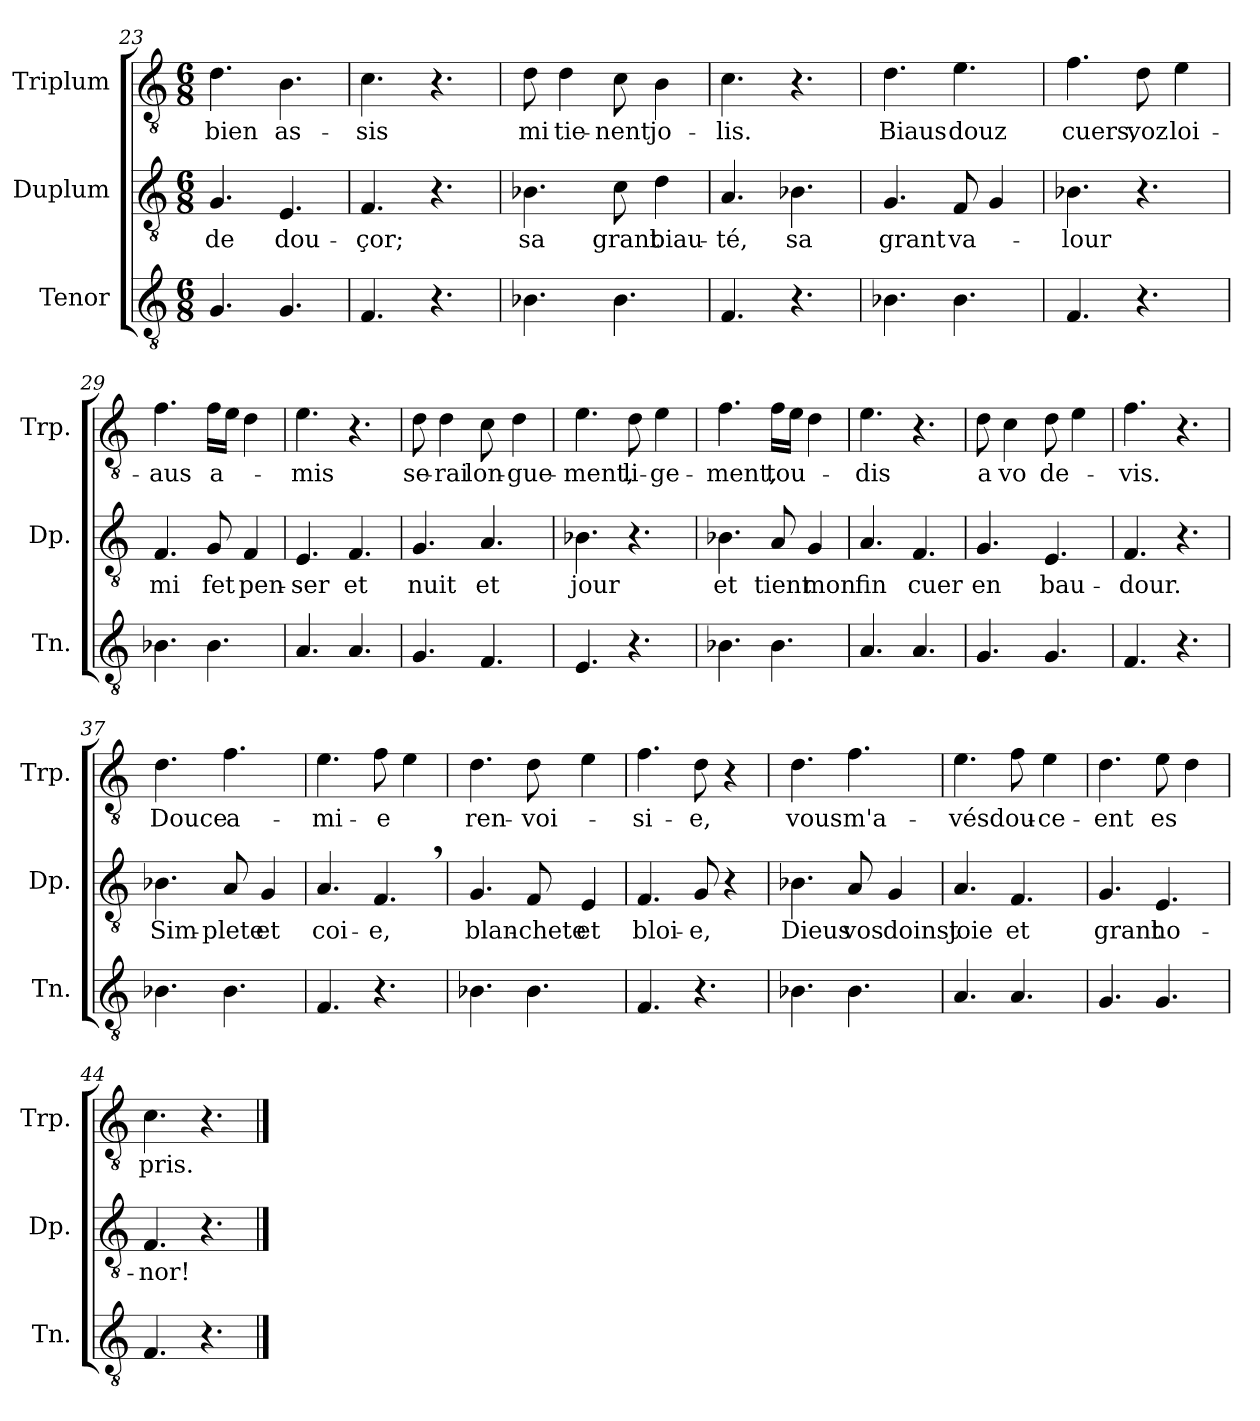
**kern	**kern	**text	**kern	**text
*part3	*part2	*part2	*part1	*part1
*staff3	*staff2	*staff2	*staff1	*staff1
*I"Tenor	*I"Duplum	*	*I"Triplum	*
*I'Tn.	*I'Dp.	*	*I'Trp.	*
*clefGv2	*clefGv2	*	*clefGv2	*
*k[]	*k[]	*	*k[]	*
*M6/8	*M6/8	*	*M6/8	*
=23	=23	=23	=23	=23
!	!	!LO:LY:b	!	!LO:LY:b
4.G/	4.G/	de	4.d\	bien
!	!	!LO:LY:b	!	!LO:LY:b
4.G/	4.E/	dou-	4.B\	as-
=24	=24	=24	=24	=24
!	!	!LO:LY:b	!	!LO:LY:b
4.F/	4.F/	-çor;	4.c\	-sis
4.r	4.r	.	4.r	.
=25	=25	=25	=25	=25
!	!	!LO:LY:b	!	!LO:LY:b
4.B-X\	4.B-X\	sa	8d\	mi
!	!	!	!	!LO:LY:b
.	.	.	4d\	tie-
!	!	!LO:LY:b	!	!LO:LY:b
4.B-\	8c\	grant	8c\	-nent
!	!	!LO:LY:b	!	!LO:LY:b
.	4d\	biau-	4B\	jo-
!!LO:PB:g=z
=26	=26	=26	=26	=26
!	!	!LO:LY:b	!	!LO:LY:b
4.F/	4.A/	-té,	4.c\	-lis.
!	!	!LO:LY:b	!	!
4.r	4.B-X\	sa	4.r	.
=27	=27	=27	=27	=27
!	!	!LO:LY:b	!	!LO:LY:b
4.B-X\	4.G/	grant	4.d\	Biaus
!	!	!LO:LY:b	!	!LO:LY:b
4.B-\	8F/	va-	4.e\	douz
.	4G/	.	.	.
=28	=28	=28	=28	=28
!	!	!LO:LY:b	!	!LO:LY:b
4.F/	4.B-X\	-lour	4.f\	cuers,
!	!	!	!	!LO:LY:b
4.r	4.r	.	8d\	voz
!	!	!	!	!LO:LY:b
.	.	.	4e\	loi-
=29	=29	=29	=29	=29
!	!	!LO:LY:b	!	!LO:LY:b
4.B-X\	4.F/	mi	4.f\	-aus
!	!	!LO:LY:b	!	!LO:LY:b
4.B-\	8G/	fet	16f\LL	a-
.	.	.	16e\JJ	.
!	!	!LO:LY:b	!	!
.	4F/	pen-	4d\	.
=30	=30	=30	=30	=30
!	!	!LO:LY:b	!	!LO:LY:b
4.A/	4.E/	-ser	4.e\	-mis
!	!	!LO:LY:b	!	!
4.A/	4.F/	et	4.r	.
=31	=31	=31	=31	=31
!	!	!LO:LY:b	!	!LO:LY:b
4.G/	4.G/	nuit	8d\	se-
!	!	!	!	!LO:LY:b
.	.	.	4d\	-rai
!	!	!LO:LY:b	!	!LO:LY:b
4.F/	4.A/	et	8c\	lon-
!	!	!	!	!LO:LY:b
.	.	.	4d\	-gue-
=32	=32	=32	=32	=32
!	!	!LO:LY:b	!	!LO:LY:b
4.E/	4.B-X\	jour	4.e\	-ment,
!	!	!	!	!LO:LY:b
4.r	4.r	.	8d\	li-
!	!	!	!	!LO:LY:b
.	.	.	4e\	-ge-
!!LO:LB:g=z
=33	=33	=33	=33	=33
!	!	!LO:LY:b	!	!LO:LY:b
4.B-X\	4.B-X\	et	4.f\	-ment,
!	!	!LO:LY:b	!	!LO:LY:b
4.B-\	8A/	tient	16f\LL	tou-
.	.	.	16e\JJ	.
!	!	!LO:LY:b	!	!
.	4G/	mon	4d\	.
=34	=34	=34	=34	=34
!	!	!LO:LY:b	!	!LO:LY:b
4.A/	4.A/	fin	4.e\	-dis
!	!	!LO:LY:b	!	!
4.A/	4.F/	cuer	4.r	.
=35	=35	=35	=35	=35
!	!	!LO:LY:b	!	!LO:LY:b
4.G/	4.G/	en	8d\	a
!	!	!	!	!LO:LY:b
.	.	.	4c\	vo
!	!	!LO:LY:b	!	!LO:LY:b
4.G/	4.E/	bau-	8d\	de-
.	.	.	4e\	.
=36	=36	=36	=36	=36
!	!	!LO:LY:b	!	!LO:LY:b
4.F/	4.F/	-dour.	4.f\	-vis.
4.r	4.r	.	4.r	.
=37	=37	=37	=37	=37
!	!	!LO:LY:b	!	!LO:LY:b
4.B-X\	4.B-X\	Sim-	4.d\	Douce
!	!	!LO:LY:b	!	!LO:LY:b
4.B-\	8A/	-plete	4.f\	a-
!	!	!LO:LY:b	!	!
.	4G/	et	.	.
=38	=38	=38	=38	=38
!	!	!LO:LY:b	!	!LO:LY:b
4.F/	4.A/	coi-	4.e\	-mi-
!	!	!LO:LY:b	!	!LO:LY:b
4.r	4.F,/	-e,	8f\	-e
.	.	.	4e\	.
=39	=39	=39	=39	=39
!	!	!LO:LY:b	!	!LO:LY:b
4.B-X\	4.G/	blan-	4.d\	ren-
!	!	!LO:LY:b	!	!LO:LY:b
4.B-\	8F/	-chete	8d\	-voi-
!	!	!LO:LY:b	!	!
.	4E/	et	4e\	.
=40	=40	=40	=40	=40
!	!	!LO:LY:b	!	!LO:LY:b
4.F/	4.F/	bloi-	4.f\	-si-
!	!	!LO:LY:b	!	!LO:LY:b
4.r	8G/	-e,	8d\	-e,
.	4r	.	4r	.
!!LO:LB:g=z
=41	=41	=41	=41	=41
!	!	!LO:LY:b	!	!LO:LY:b
4.B-X\	4.B-X\	Dieus	4.d\	vous
!	!	!LO:LY:b	!	!LO:LY:b
4.B-\	8A/	vos	4.f\	m'a-
!	!	!LO:LY:b	!	!
.	4G/	doinst	.	.
=42	=42	=42	=42	=42
!	!	!LO:LY:b	!	!LO:LY:b
4.A/	4.A/	joie	4.e\	-vés
!	!	!LO:LY:b	!	!LO:LY:b
4.A/	4.F/	et	8f\	dou-
!	!	!	!	!LO:LY:b
.	.	.	4e\	-ce-
=43	=43	=43	=43	=43
!	!	!LO:LY:b	!	!LO:LY:b
4.G/	4.G/	grant	4.d\	-ent
!	!	!LO:LY:b	!	!LO:LY:b
4.G/	4.E/	ho-	8e\	es
.	.	.	4d\	.
=44	=44	=44	=44	=44
!	!	!LO:LY:b	!	!LO:LY:b
4.F/	4.F/	-nor!	4.c\	pris.
4.r	4.r	.	4.r	.
==	==	==	==	==
*-	*-	*-	*-	*-
